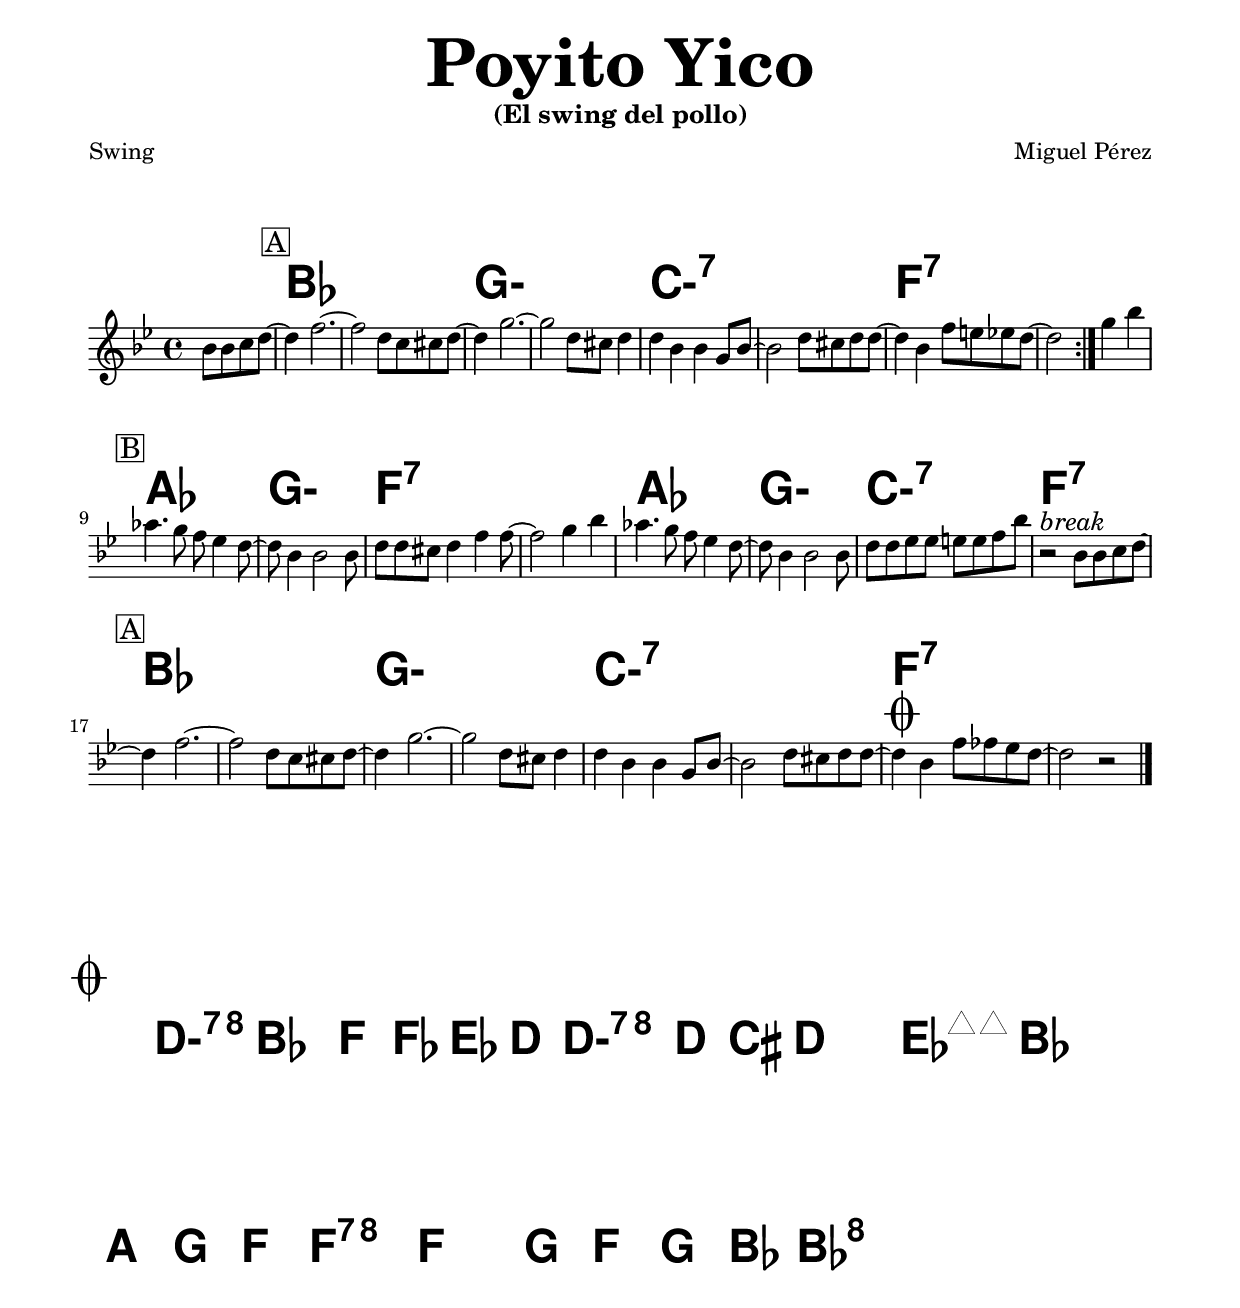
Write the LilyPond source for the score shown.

\include "headers.ly"

\header {
  title = \markup { \abs-fontsize #32 "Poyito Yico" }
  subtitle = "(El swing del pollo)"
  composer = "Miguel Pérez"
  poet = "Swing"
}

cifrado =  \chords {
  \partial 2 r2 |
  %A
  bes1 | bes | g:min | g:min |
  c:min7 | c:min7 | f:7 | f:7 |
    
  %B
  aes | g:min | f:7 | f:7 |
  aes | g:min | c:min7 | f:7 |
  
  %A
  bes1 | bes | g:min | g:min |
  c:min7 | c:min7 | f:7 | f:7 |
}

melo = \relative c'' {
  \key bes \major
  
  \repeat volta 2 {
    \partial 2 bes8 bes c d~ 
    \ocultar-clave
    \mark \parteA
    d4 f2.~ | f2 d8 c cis d~ | d4 g2.~ | g2 d8 cis d4 |
    d bes bes g8 bes~ | bes2 d8 cis d d~ | d4 bes f'8 e ees d~ | d2 
  }
  
  g4 bes |
  \break
  
  \mark \parteB
  aes4. g8 f ees4 d8~ | d8 bes4 bes2 bes8 | 
  d d cis d4 f f8~ | f2 g4 bes |
  aes4. g8 f ees4 d8~ | d8 bes4 bes2 bes8 | 
  d d ees ees e e f bes | r2^\break-tag bes,8 bes c d~ |
  \break

  \mark \parteA
  d4 f2.~ | f2 d8 c cis d~ | d4 g2.~ | g2 d8 cis d4 |
  d bes bes g8 bes~ | bes2 d8 cis d d~^\coda-markup | 
  d4 bes f'8 fes ees d~ | d2 r
  \fin
 
}

\score {
  <<
    \cifrado
    \melo
  >>
}

\score {
  <<
    \chords {
      \partial 8 { r8 } | d1:m7 | d:m7 | ees:maj7 | f:7 | bes | bes
    }
  
    \relative c'' {    
      \coda
      \key bes \major
      \hideNotes
      \partial 8 { d8~ }
      \unHideNotes
      d4 bes f'8 fes ees d~ | d2 d8 cis d d~ | 
      d4 bes bes'8 a g f~ | f4 f g8 f g bes~ | bes1~ | bes
      \fin
    }
  >>
}